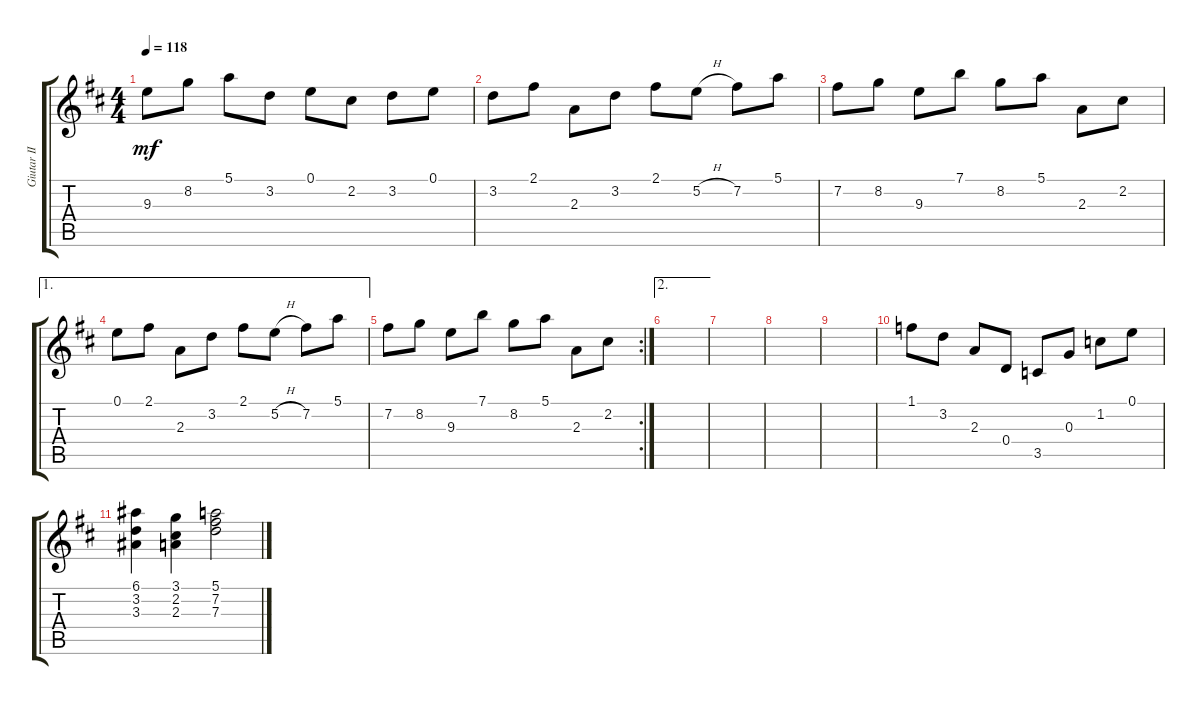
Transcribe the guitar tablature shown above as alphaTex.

\track ("Giutar II" "Giutar II") {instrument acousticguitarsteel}
\staff {score tabs}
\tuning (E4 B3 G3 D3 A2 E2) {hide}
\ts (4 4)
\tempo 118
\clef g2
\ks d
9.3.8{dy mf} 8.2.8 5.1.8 3.2.8 0.1.8 2.2.8 3.2.8 0.1.8 |
3.2.8 2.1.8 2.3.8 3.2.8 2.1.8 5.2{h}.8 7.2.8 5.1.8 |
7.2.8 8.2.8 9.3.8 7.1.8 8.2.8 5.1.8 2.3.8 2.2.8 |
\ae 1
0.1.8 2.1.8 2.3.8 3.2.8 2.1.8 5.2{h}.8 7.2.8 5.1.8 |
\rc 2
7.2.8 8.2.8 9.3.8 7.1.8 8.2.8 5.1.8 2.3.8 2.2.8 |
\ae 2
|
|
|
|
1.1.8 3.2.8 2.3.8 0.4.8 3.5.8 0.3.8 1.2.8 0.1.8 |
(6.1 3.2 3.3).4 (3.1 2.2 2.3).4 (5.1 7.2 7.3).2
